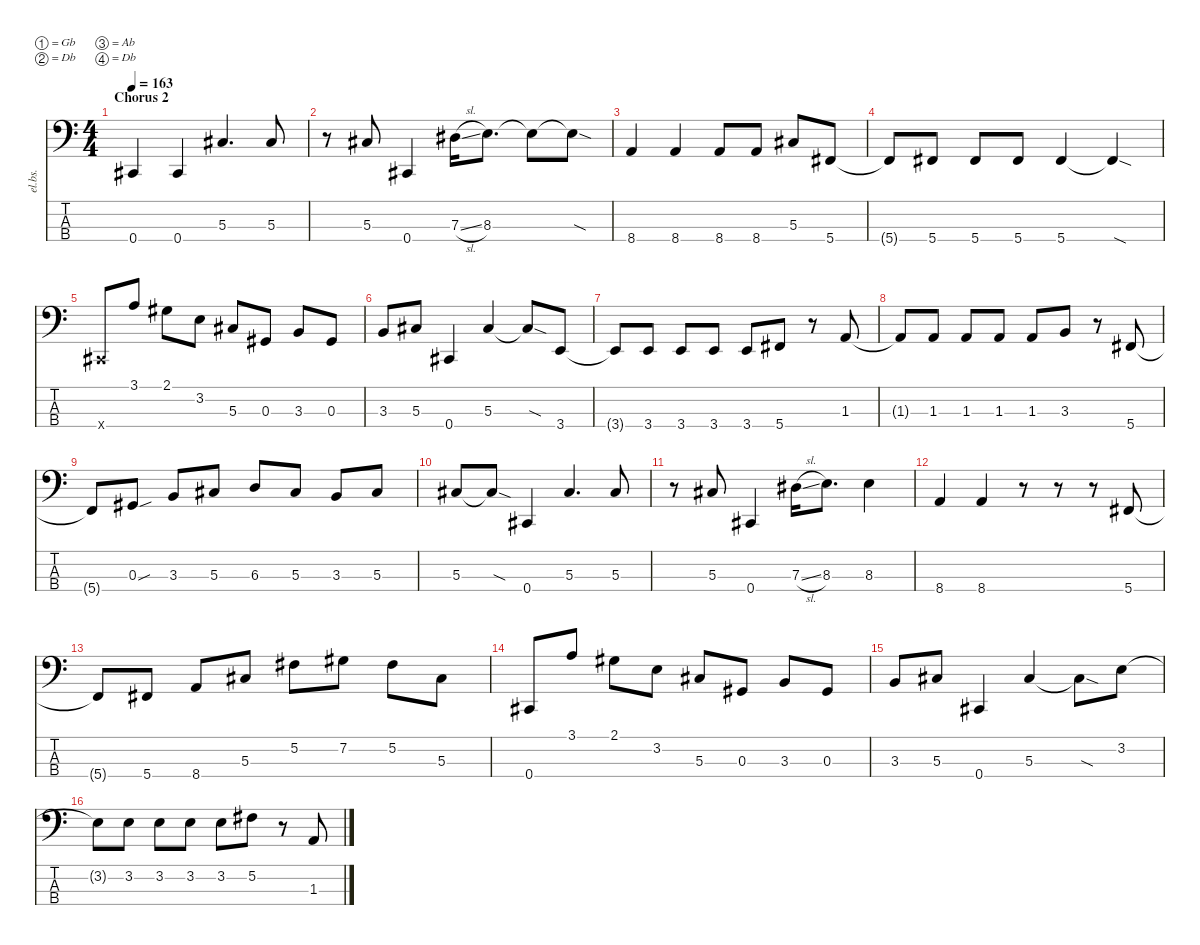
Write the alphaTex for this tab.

\defaultSystemsLayout 4
\hideDynamics
\bracketExtendMode nobrackets
\otherSystemsTrackNameOrientation horizontal
\track ("Bass" "el.bs.") {instrument electricbassfinger}
\staff {score tabs}
\tuning (Gb2 Db2 Ab1 Db1)
\ts (4 4)
\beaming (8 2 2 2 2)
\section ("" "Chorus 2")
\tempo 163
\clef f4
\ks c
0.4{acc #}.4{dy f} 0.4{acc #}.4 5.3{acc #}.4{d} 5.3{acc #}.8 |
r.8 5.3{acc #}.8 0.4{acc #}.4 7.3{sl acc #}.16 8.3.8{d} 8.3{t}.8 8.3{sod t}.8 |
8.4.4 8.4.4 8.4.8 8.4.8 5.3{acc #}.8 5.4{acc #}.8 |
5.4{t acc #}.8 5.4{acc #}.8 5.4{acc #}.8 5.4{acc #}.8 5.4{acc #}.4 5.4{sod t acc #}.4 |
0.4{x acc #}.8 3.1.8 2.1{acc #}.8 3.2.8 5.3{acc #}.8 0.3{acc #}.8 3.3.8 0.3{acc #}.8 |
3.3.8 5.3{acc #}.8 0.4{acc #}.4 5.3{acc #}.4 5.3{sod t acc #}.8 3.4.8 |
3.4{t}.8 3.4.8 3.4.8 3.4.8 3.4.8 5.4{acc #}.8 r.8 1.3.8 |
1.3{t}.8 1.3.8 1.3.8 1.3.8 1.3.8 3.3.8 r.8 5.4{acc #}.8 |
5.4{t acc #}.8 0.3{sou acc #}.8 3.3.8 5.3{acc #}.8 6.3.8 5.3{acc #}.8 3.3.8 5.3{acc #}.8 |
\section ("" "")
5.3{acc #}.8 5.3{sod t acc #}.8 0.4{acc #}.4 5.3{acc #}.4{d} 5.3{acc #}.8 |
r.8 5.3{acc #}.8 0.4{acc #}.4 7.3{sl acc #}.16 8.3.8{d} 8.3.4 |
8.4.4 8.4.4 r.8 r.8 r.8 5.4{acc #}.8 |
5.4{t acc #}.8 5.4{acc #}.8 8.4.8 5.3{acc #}.8 5.2{acc #}.8 7.2{acc #}.8 5.2{acc #}.8 5.3{acc #}.8 |
0.4{acc #}.8 3.1.8 2.1{acc #}.8 3.2.8 5.3{acc #}.8 0.3{acc #}.8 3.3.8 0.3{acc #}.8 |
3.3.8 5.3{acc #}.8 0.4{acc #}.4 5.3{acc #}.4 5.3{sod t acc #}.8 3.2.8 |
3.2{t}.8 3.2.8 3.2.8 3.2.8 3.2.8 5.2{acc #}.8 r.8 1.3.8
